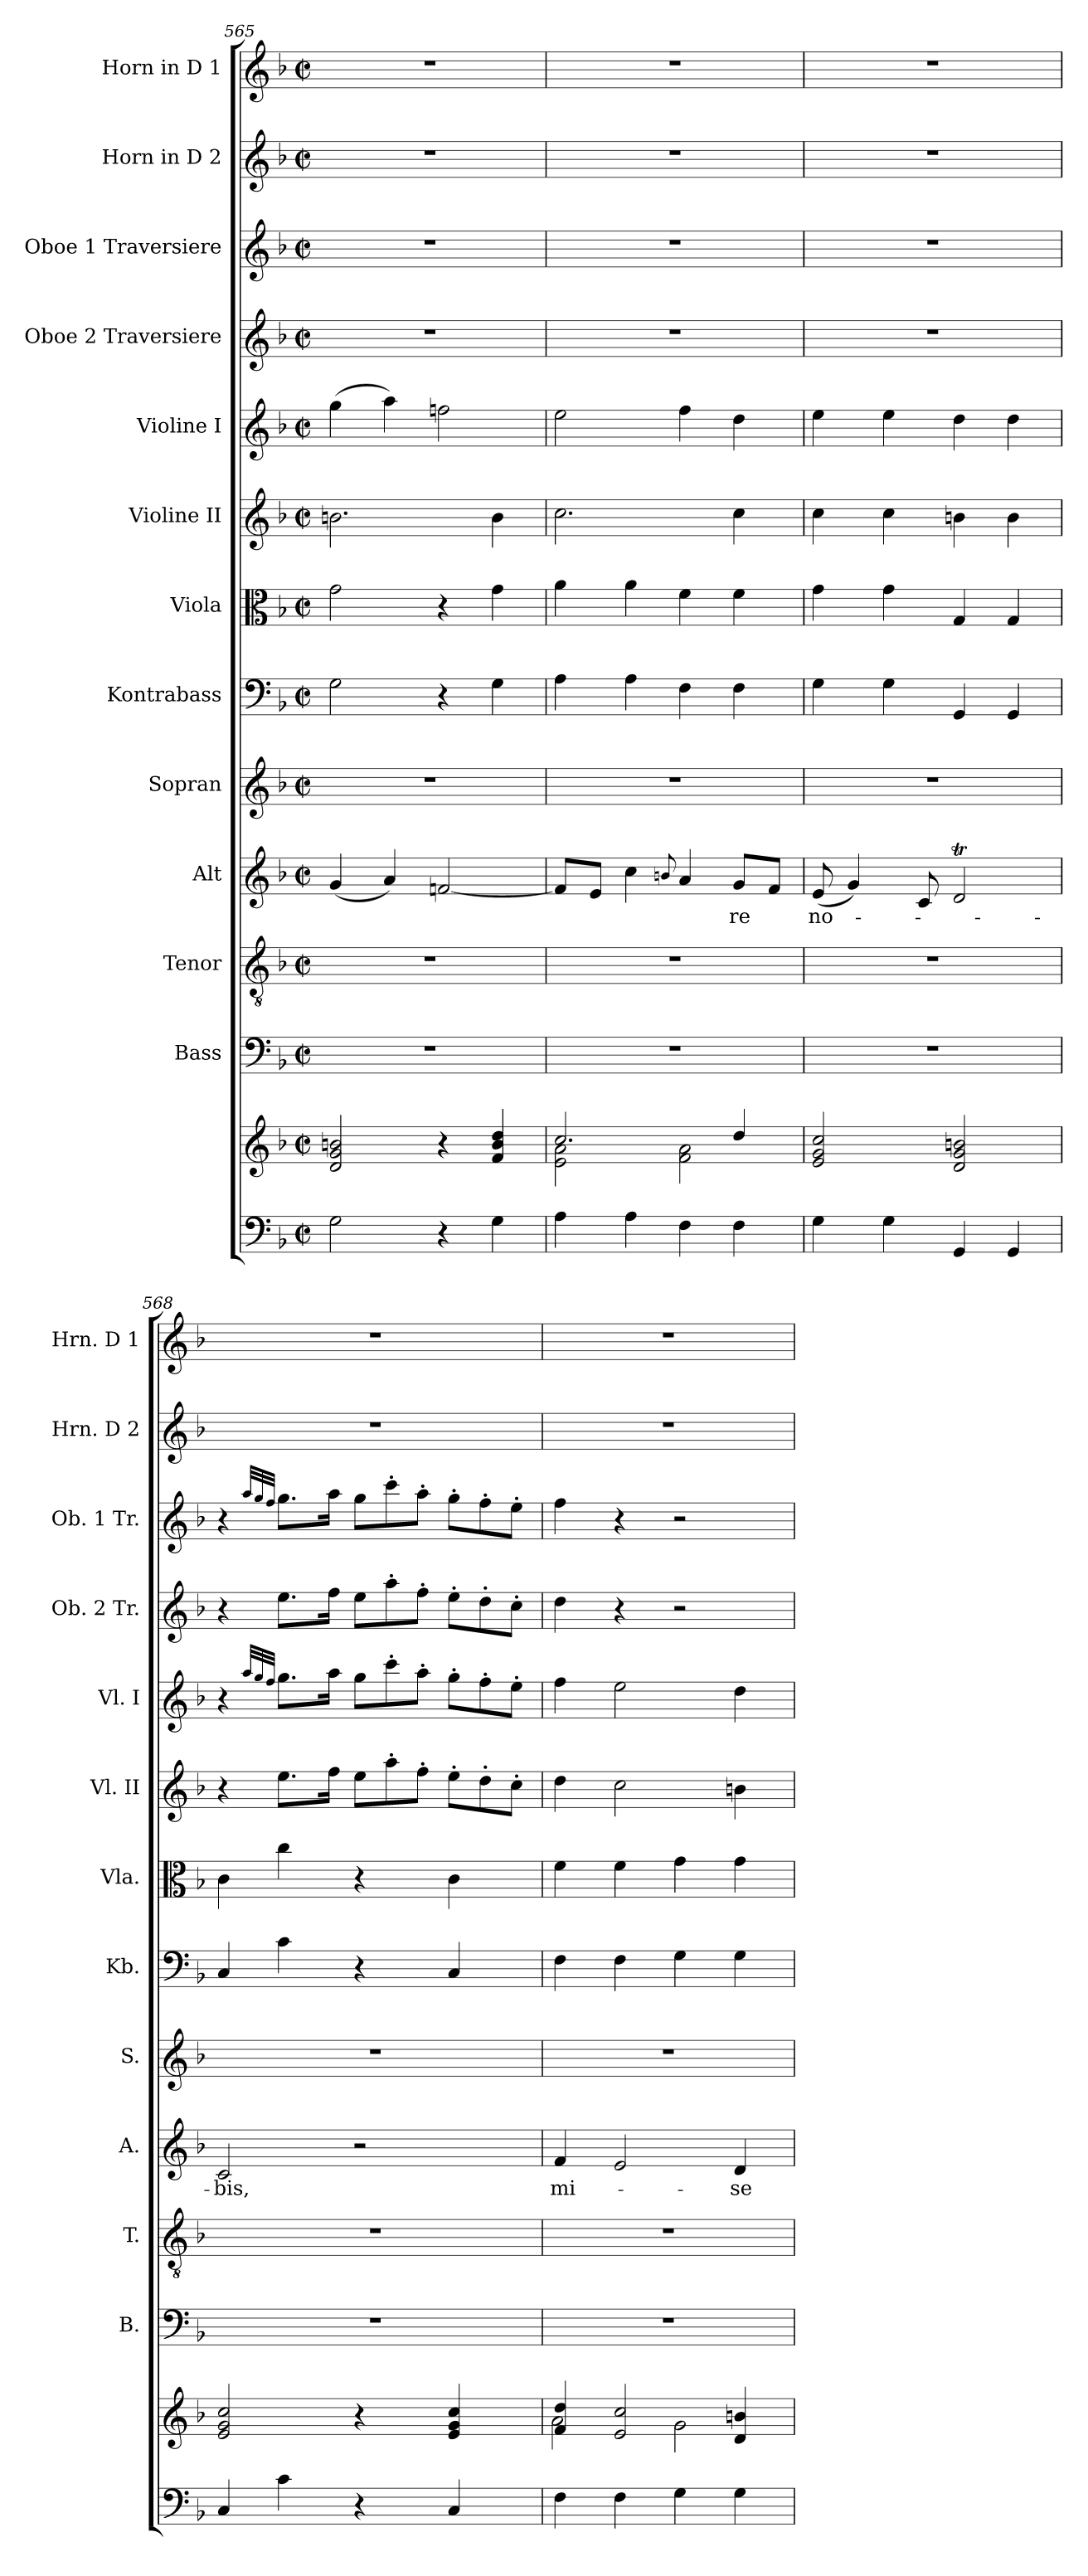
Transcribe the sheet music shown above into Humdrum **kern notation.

**kern	**kern	**kern	**kern	**kern	**text	**kern	**kern	**kern	**kern	**kern	**kern	**kern	**kern	**kern
*part13	*part13	*part12	*part11	*part10	*part10	*part9	*part8	*part7	*part6	*part5	*part4	*part3	*part2	*part1
*staff14	*staff13	*staff12	*staff11	*staff10	*staff10	*staff9	*staff8	*staff7	*staff6	*staff5	*staff4	*staff3	*staff2	*staff1
*	*	*I"Bass	*I"Tenor	*I"Alt	*	*I"Sopran	*I"Kontrabass	*I"Viola	*I"Violine II	*I"Violine I	*I"Oboe 2 Traversiere	*I"Oboe 1 Traversiere	*I"Horn in D 2	*I"Horn in D 1
*	*	*I'B.	*I'T.	*I'A.	*	*I'S.	*I'Kb.	*I'Vla.	*I'Vl. II	*I'Vl. I	*I'Ob. 2 Tr.	*I'Ob. 1 Tr.	*I'Hrn. D 2	*I'Hrn. D 1
*clefF4	*clefG2	*clefF4	*clefGv2	*clefG2	*	*clefG2	*clefF4	*clefC3	*clefG2	*clefG2	*clefG2	*clefG2	*clefG2	*clefG2
*	*	*	*	*	*	*	*ITrd7c12	*	*	*	*	*	*ITrd7c12	*ITrd7c12
*k[b-]	*k[b-]	*k[b-]	*k[b-]	*k[b-]	*	*k[b-]	*k[b-]	*k[b-]	*k[b-]	*k[b-]	*k[b-]	*k[b-]	*k[b-]	*k[b-]
*F:	*F:	*F:	*F:	*F:	*	*F:	*F:	*F:	*F:	*F:	*F:	*F:	*F:	*F:
*M2/2	*M2/2	*M2/2	*M2/2	*M2/2	*	*M2/2	*M2/2	*M2/2	*M2/2	*M2/2	*M2/2	*M2/2	*M2/2	*M2/2
*met(c|)	*met(c|)	*met(c|)	*met(c|)	*met(c|)	*	*met(c|)	*met(c|)	*met(c|)	*met(c|)	*met(c|)	*met(c|)	*met(c|)	*met(c|)	*met(c|)
=565	=565	=565	=565	=565	=565	=565	=565	=565	=565	=565	=565	=565	=565	=565
2G\	2d/ 2g/ 2bn/	1r	1r	(<4g/	.	1r	2GG\	2g\	2.bn\	(>4gg\	1r	1r	1r	1r
.	.	.	.	4a/)	.	.	.	.	.	4aa\)	.	.	.	.
4r	4r	.	.	[2fn/	.	.	4r	4r	.	2ffn\	.	.	.	.
4G\	4f/ 4b/ 4dd/	.	.	.	.	.	4GG\	4g\	4b\	.	.	.	.	.
=566	=566	=566	=566	=566	=566	=566	=566	=566	=566	=566	=566	=566	=566	=566
*	*^	*	*	*	*	*	*	*	*	*	*	*	*	*
4A\	2.cc/	2e\ 2a\	1r	1r	8f/L]	.	1r	4AA\	4a\	2.cc\	2ee\	1r	1r	1r	1r
.	.	.	.	.	8e/J	.	.	.	.	.	.	.	.	.	.
4A\	.	.	.	.	4cc\	.	.	4AA\	4a\	.	.	.	.	.	.
.	.	.	.	.	8qqbn/	.	.	.	.	.	.	.	.	.	.
4F\	.	2f\ 2a\	.	.	4a/	.	.	4FF\	4f\	.	4ff\	.	.	.	.
!	!	!	!	!	!	!LO:LY:b	!	!	!	!	!	!	!	!	!
4F\	4dd/	.	.	.	8g/L	-re	.	4FF\	4f\	4cc\	4dd\	.	.	.	.
.	.	.	.	.	8f/J	.	.	.	.	.	.	.	.	.	.
*	*v	*v	*	*	*	*	*	*	*	*	*	*	*	*	*
=567	=567	=567	=567	=567	=567	=567	=567	=567	=567	=567	=567	=567	=567	=567
!	!	!	!	!	!LO:LY:b	!	!	!	!	!	!	!	!	!
4G\	2e/ 2g/ 2cc/	1r	1r	(<8e/	no-	1r	4GG\	4g\	4cc\	4ee\	1r	1r	1r	1r
.	.	.	.	4g/)	.	.	.	.	.	.	.	.	.	.
4G\	.	.	.	.	.	.	4GG\	4g\	4cc\	4ee\	.	.	.	.
.	.	.	.	8c/	.	.	.	.	.	.	.	.	.	.
4GG/	2d/ 2g/ 2bn/	.	.	2dT/	.	.	4GGG/	4G/	4bn\	4dd\	.	.	.	.
4GG/	.	.	.	.	.	.	4GGG/	4G/	4b\	4dd\	.	.	.	.
!!LO:PB:g=z
=568	=568	=568	=568	=568	=568	=568	=568	=568	=568	=568	=568	=568	=568	=568
!	!	!	!	!	!LO:LY:b	!	!	!	!	!	!	!	!	!
4C/	2e/ 2g/ 2cc/	1r	1r	2c/	-bis,	1r	4CC/	4c\	4r	4r	4r	4r	1r	1r
.	.	.	.	.	.	.	.	.	.	32qaa/LLL	.	32qaa/LLL	.	.
.	.	.	.	.	.	.	.	.	.	32qgg/	.	32qgg/	.	.
.	.	.	.	.	.	.	.	.	.	32qff/JJJ	.	32qff/JJJ	.	.
4c\	.	.	.	.	.	.	4C\	4cc\	8.ee\L	8.gg\L	8.ee\L	8.gg\L	.	.
.	.	.	.	.	.	.	.	.	16ff\Jk	16aa\Jk	16ff\Jk	16aa\Jk	.	.
*	*	*	*	*	*	*	*	*	*Xtuplet	*Xtuplet	*Xtuplet	*Xtuplet	*	*
4r	4r	.	.	2r	.	.	4r	4r	12ee\L	12gg\L	12ee\L	12gg\L	.	.
.	.	.	.	.	.	.	.	.	12aa'>\	12ccc'>\	12aa'>\	12ccc'>\	.	.
.	.	.	.	.	.	.	.	.	12ff'>\J	12aa'>\J	12ff'>\J	12aa'>\J	.	.
4C/	4e/ 4g/ 4cc/	.	.	.	.	.	4CC/	4c\	12ee'>\L	12gg'>\L	12ee'>\L	12gg'>\L	.	.
.	.	.	.	.	.	.	.	.	12dd'>\	12ff'>\	12dd'>\	12ff'>\	.	.
.	.	.	.	.	.	.	.	.	12cc'>\J	12ee'>\J	12cc'>\J	12ee'>\J	.	.
=569	=569	=569	=569	=569	=569	=569	=569	=569	=569	=569	=569	=569	=569	=569
*	*^	*	*	*	*	*	*	*	*	*	*	*	*	*
!	!	!	!	!	!	!LO:LY:b	!	!	!	!	!	!	!	!	!
4F\	4f/ 4dd/	2a\	1r	1r	4f/	mi-	1r	4FF\	4f\	4dd\	4ff\	4dd\	4ff\	1r	1r
4F\	2e/ 2cc/	.	.	.	2e/	.	.	4FF\	4f\	2cc\	2ee\	4r	4r	.	.
4G\	.	2g\	.	.	.	.	.	4GG\	4g\	.	.	2r	2r	.	.
!	!	!	!	!	!	!LO:LY:b	!	!	!	!	!	!	!	!	!
4G\	4d/ 4bn/	.	.	.	4d/	-se-	.	4GG\	4g\	4bn\	4dd\	.	.	.	.
*	*v	*v	*	*	*	*	*	*	*	*	*	*	*	*	*
=	=	=	=	=	=	=	=	=	=	=	=	=	=	=
*-	*-	*-	*-	*-	*-	*-	*-	*-	*-	*-	*-	*-	*-	*-
